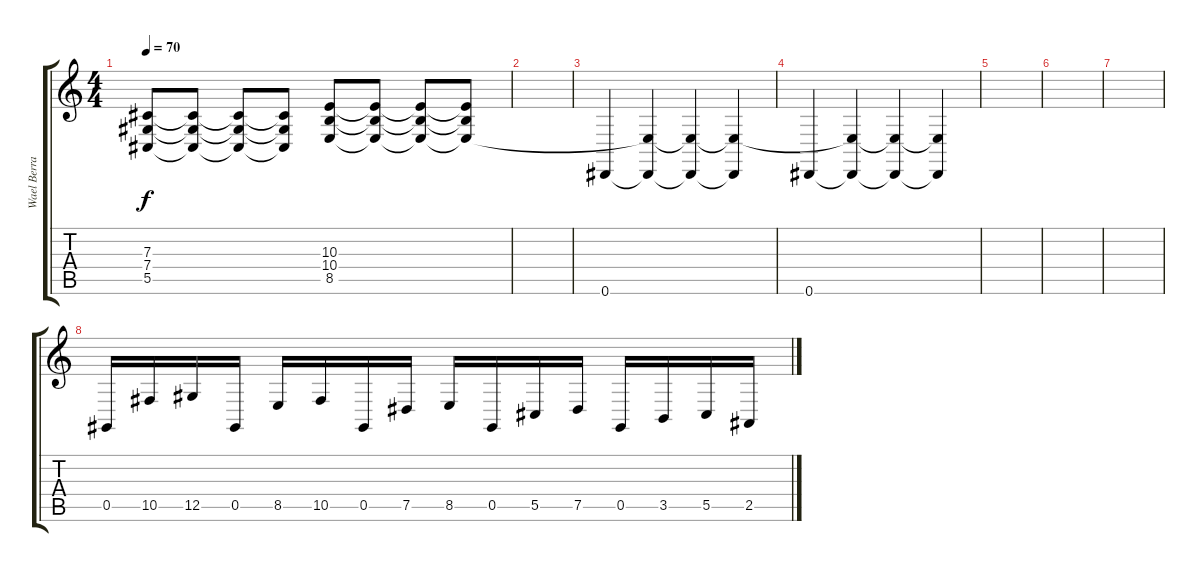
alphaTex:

\track ("Wael Berrais" "Wael Berra") {instrument stringensemble1}
\staff {score tabs}
\tuning (Eb4 Bb3 Gb3 Db3 Ab2 Eb2) {hide}
\ts (4 4)
\tempo 70
\clef g2
\ks c
(7.3 7.4 5.5).8{dy f} (7.3{t} 7.4{t} 5.5{t}).8 (7.3{t} 7.4{t} 5.5{t}).8 (7.3{t} 7.4{t} 5.5{t}).8 (10.3 10.4 8.5).8 (10.3{t} 10.4{t} 8.5{t}).8 (10.3{t} 10.4{t} 8.5{t}).8 (10.3{t} 10.4{t} 8.5{t}).8 |
|
0.6.4 (8.5{t} 0.6{t}).4 (8.5{t} 0.6{t}).4 (8.5{t} 0.6{t}).4 |
0.6.4 (8.5{t} 0.6{t}).4 (8.5{t} 0.6{t}).4 (8.5{t} 0.6{t}).4 |
|
|
|
0.5.16 10.5.16 12.5.16 0.5.16 8.5.16 10.5.16 0.5.16 7.5.16 8.5.16 0.5.16 5.5.16 7.5.16 0.5.16 3.5.16 5.5.16 2.5.16
